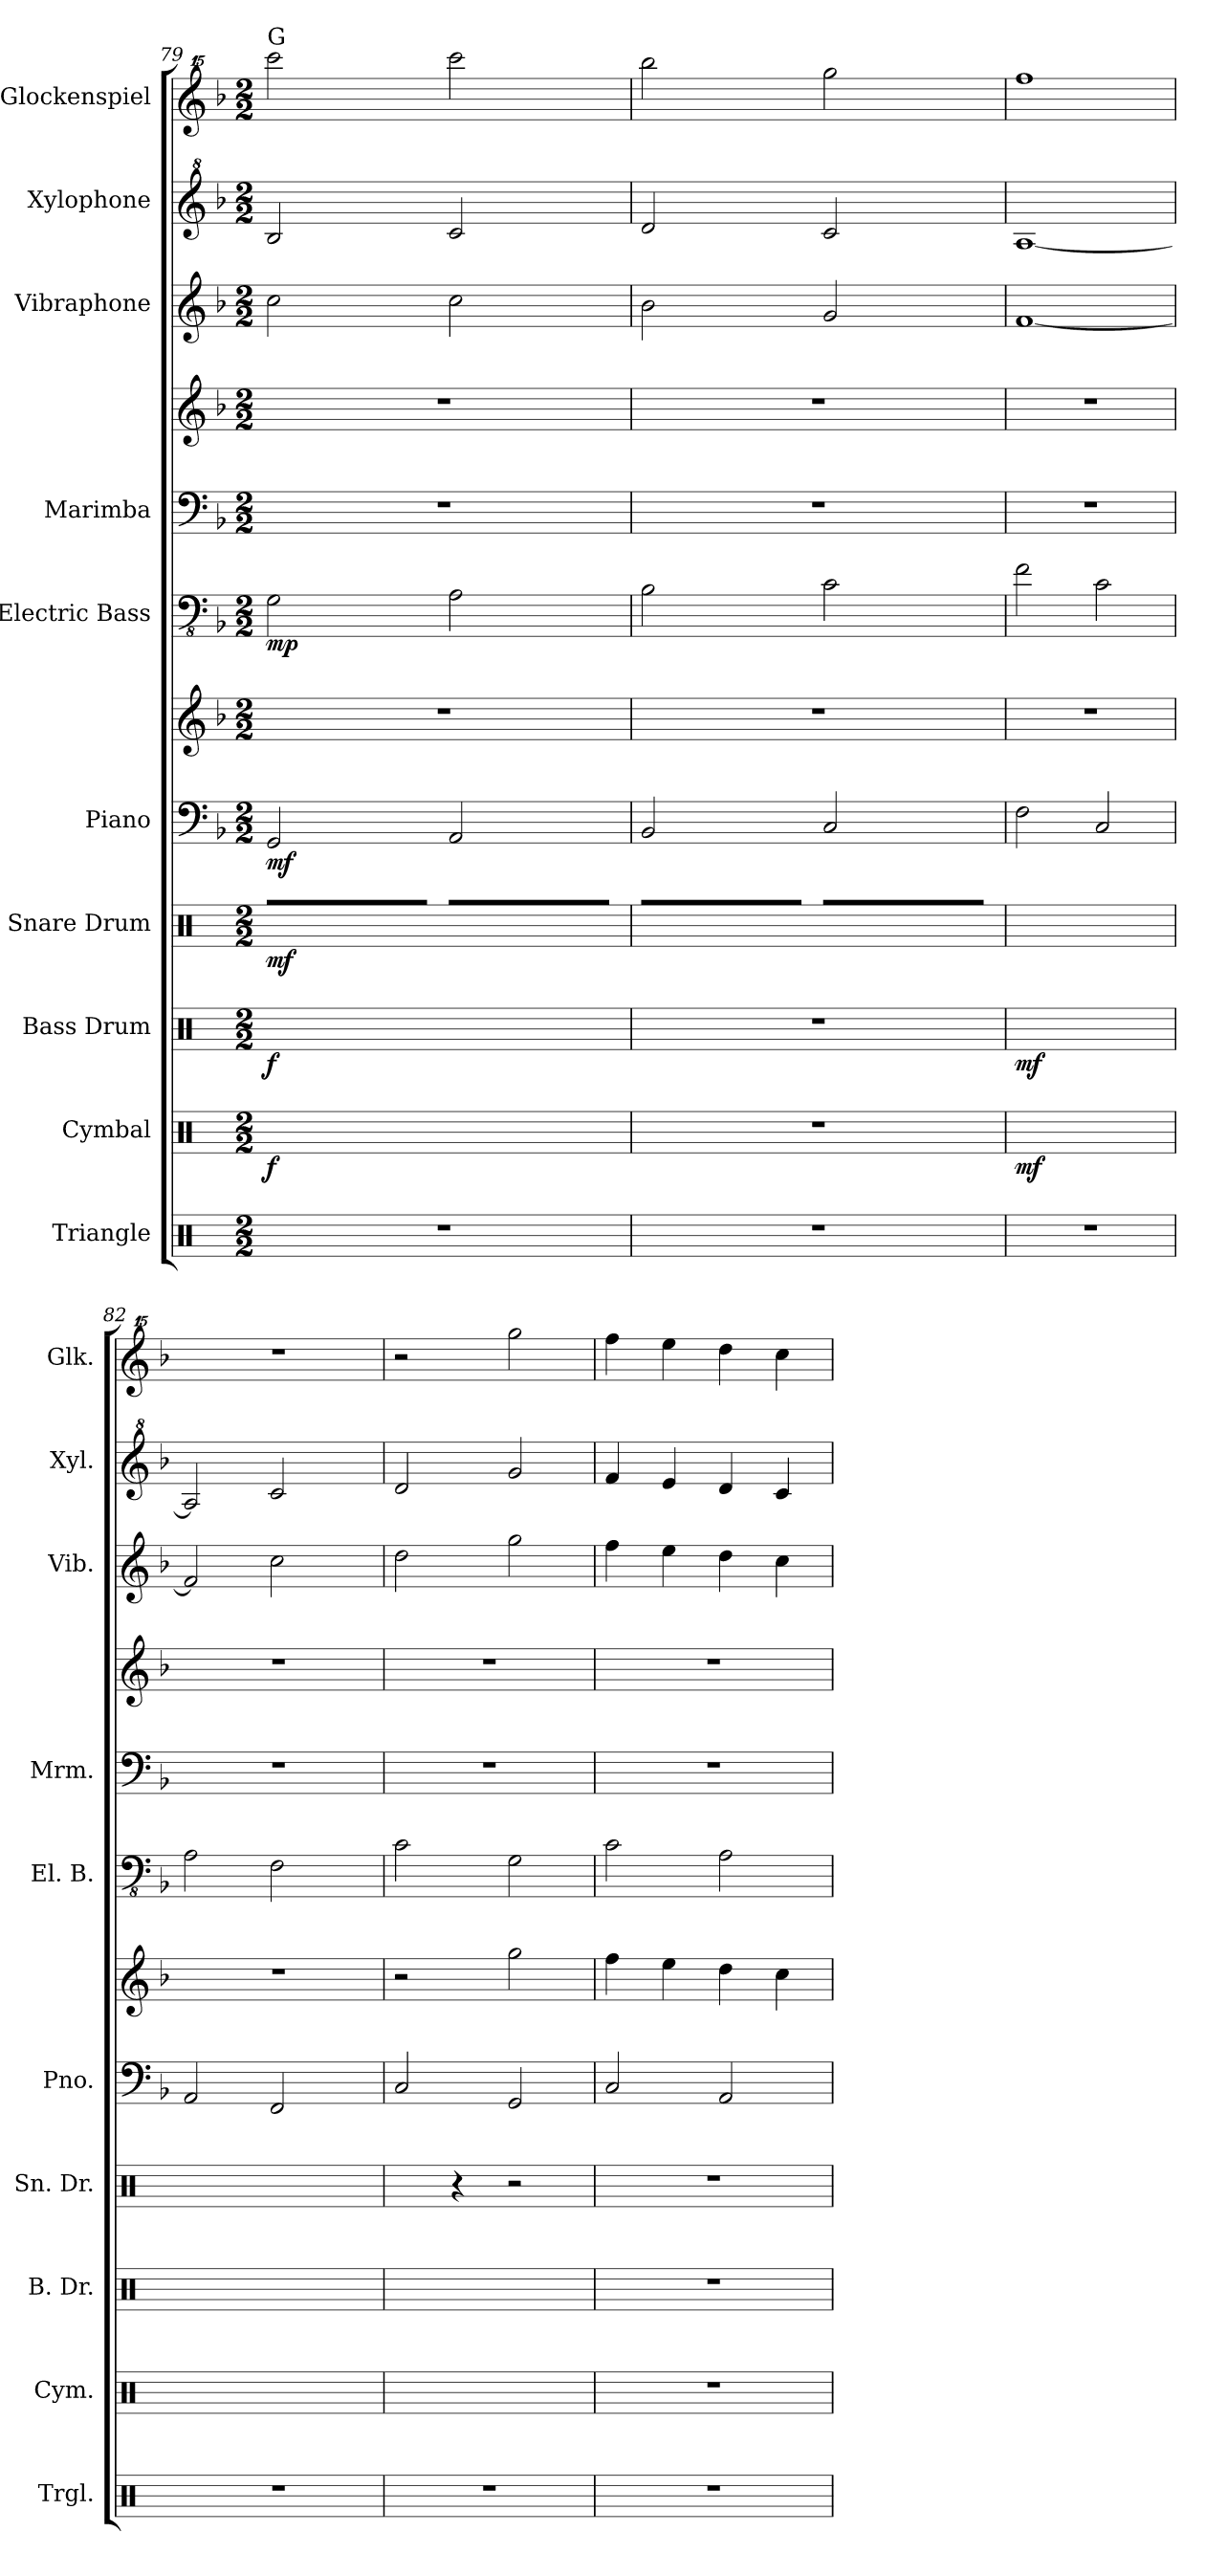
**kern	**kern	**dynam	**kern	**dynam	**kern	**dynam	**kern	**kern	**dynam	**kern	**dynam	**kern	**kern	**kern	**kern	**kern
*part10	*part9	*part9	*part8	*part8	*part7	*part7	*part6	*part6	*part6	*part5	*part5	*part4	*part4	*part3	*part2	*part1
*staff12	*staff11	*staff11	*staff10	*staff10	*staff9	*staff9	*staff8	*staff7	*staff7/8	*staff6	*staff6	*staff5	*staff4	*staff3	*staff2	*staff1
*I"Triangle	*I"Cymbal	*	*I"Bass Drum	*	*I"Snare Drum	*	*I"Piano	*	*	*I"Electric Bass	*	*I"Marimba	*	*I"Vibraphone	*I"Xylophone	*I"Glockenspiel
*I'Trgl.	*I'Cym.	*	*I'B. Dr.	*	*I'Sn. Dr.	*	*I'Pno.	*	*	*I'El. B.	*	*I'Mrm.	*	*I'Vib.	*I'Xyl.	*I'Glk.
*clefX	*clefX	*	*clefX	*	*clefX	*	*clefF4	*clefG2	*	*clefFv4	*	*clefF4	*clefG2	*clefG2	*clefG^2	*clefG^^2
*k[]	*k[]	*	*k[]	*	*k[]	*	*k[b-]	*k[b-]	*	*k[b-]	*	*k[b-]	*k[b-]	*k[b-]	*k[b-]	*k[b-]
*C:	*C:	*	*C:	*	*C:	*	*F:	*F:	*	*F:	*	*F:	*F:	*F:	*F:	*F:
*M2/2	*M2/2	*	*M2/2	*	*M2/2	*	*M2/2	*M2/2	*	*M2/2	*	*M2/2	*M2/2	*M2/2	*M2/2	*M2/2
=79	=79	=79	=79	=79	=79	=79	=79	=79	=79	=79	=79	=79	=79	=79	=79	=79
!	!	!	!	!	!	!	!	!	!	!	!	!	!	!	!	!LO:TX:a:t=G
!	!	!LO:DY:b	!	!LO:DY:b	!	!LO:DY:b	!	!	!LO:DY:b=2	!	!LO:DY:b	!	!	!	!	!
1r	1R^	f	1R^	f	16R\LL	mf	2GG/	1r	mf	2GG\	mp	1r	1r	2cc\	2b-/	2ccccc\
.	.	.	.	.	16R\	.	.	.	.	.	.	.	.	.	.	.
.	.	.	.	.	16R\	.	.	.	.	.	.	.	.	.	.	.
.	.	.	.	.	16R\	.	.	.	.	.	.	.	.	.	.	.
.	.	.	.	.	16R\	.	.	.	.	.	.	.	.	.	.	.
.	.	.	.	.	16R\	.	.	.	.	.	.	.	.	.	.	.
.	.	.	.	.	16R\	.	.	.	.	.	.	.	.	.	.	.
.	.	.	.	.	16R\JJ	.	.	.	.	.	.	.	.	.	.	.
.	.	.	.	.	16R\LL	.	2AA/	.	.	2AA\	.	.	.	2cc\	2cc/	2ccccc\
.	.	.	.	.	16R\	.	.	.	.	.	.	.	.	.	.	.
.	.	.	.	.	16R\	.	.	.	.	.	.	.	.	.	.	.
.	.	.	.	.	16R\	.	.	.	.	.	.	.	.	.	.	.
.	.	.	.	.	16R\	.	.	.	.	.	.	.	.	.	.	.
.	.	.	.	.	16R\	.	.	.	.	.	.	.	.	.	.	.
.	.	.	.	.	16R\	.	.	.	.	.	.	.	.	.	.	.
.	.	.	.	.	16R\JJ	.	.	.	.	.	.	.	.	.	.	.
=80	=80	=80	=80	=80	=80	=80	=80	=80	=80	=80	=80	=80	=80	=80	=80	=80
1r	1r	.	1r	.	16R\LL	.	2BB-/	1r	.	2BB-\	.	1r	1r	2b-\	2dd/	2bbbb-\
.	.	.	.	.	16R\	.	.	.	.	.	.	.	.	.	.	.
.	.	.	.	.	16R\	.	.	.	.	.	.	.	.	.	.	.
.	.	.	.	.	16R\	.	.	.	.	.	.	.	.	.	.	.
.	.	.	.	.	16R\	.	.	.	.	.	.	.	.	.	.	.
.	.	.	.	.	16R\	.	.	.	.	.	.	.	.	.	.	.
.	.	.	.	.	16R\	.	.	.	.	.	.	.	.	.	.	.
.	.	.	.	.	16R\JJ	.	.	.	.	.	.	.	.	.	.	.
.	.	.	.	.	16R\LL	.	2C/	.	.	2C\	.	.	.	2g/	2cc/	2gggg\
.	.	.	.	.	16R\	.	.	.	.	.	.	.	.	.	.	.
.	.	.	.	.	16R\	.	.	.	.	.	.	.	.	.	.	.
.	.	.	.	.	16R\	.	.	.	.	.	.	.	.	.	.	.
.	.	.	.	.	16R\	.	.	.	.	.	.	.	.	.	.	.
.	.	.	.	.	16R\	.	.	.	.	.	.	.	.	.	.	.
.	.	.	.	.	16R\	.	.	.	.	.	.	.	.	.	.	.
.	.	.	.	.	16R\JJ	.	.	.	.	.	.	.	.	.	.	.
!!LO:PB:g=z
=81	=81	=81	=81	=81	=81	=81	=81	=81	=81	=81	=81	=81	=81	=81	=81	=81
!	!	!LO:DY:b	!	!LO:DY:b	!	!	!	!	!	!	!	!	!	!	!	!
1r	1R	mf	1R	mf	2R\	.	2F\	1r	.	2F\	.	1r	1r	[1f	[1a	1ffff
.	.	.	.	.	2R\	.	2C/	.	.	2C\	.	.	.	.	.	.
=82	=82	=82	=82	=82	=82	=82	=82	=82	=82	=82	=82	=82	=82	=82	=82	=82
1r	1R	.	1R	.	2R\	.	2AA/	1r	.	2AA\	.	1r	1r	2f/]	2a/]	1r
.	.	.	.	.	4R\	.	2FF/	.	.	2FF\	.	.	.	2cc\	2cc/	.
.	.	.	.	.	4R\	.	.	.	.	.	.	.	.	.	.	.
=83	=83	=83	=83	=83	=83	=83	=83	=83	=83	=83	=83	=83	=83	=83	=83	=83
1r	1R	.	1R	.	4R\	.	2C/	2r	.	2C\	.	1r	1r	2dd\	2dd/	2r
.	.	.	.	.	4r	.	.	.	.	.	.	.	.	.	.	.
.	.	.	.	.	2r	.	2GG/	2gg\	.	2GG\	.	.	.	2gg\	2gg/	2gggg\
=84	=84	=84	=84	=84	=84	=84	=84	=84	=84	=84	=84	=84	=84	=84	=84	=84
1r	1r	.	1r	.	1r	.	2C/	4ff\	.	2C\	.	1r	1r	4ff\	4ff/	4ffff\
.	.	.	.	.	.	.	.	4ee\	.	.	.	.	.	4ee\	4ee/	4eeee\
.	.	.	.	.	.	.	2AA/	4dd\	.	2AA\	.	.	.	4dd\	4dd/	4dddd\
.	.	.	.	.	.	.	.	4cc\	.	.	.	.	.	4cc\	4cc/	4cccc\
=	=	=	=	=	=	=	=	=	=	=	=	=	=	=	=	=
*-	*-	*-	*-	*-	*-	*-	*-	*-	*-	*-	*-	*-	*-	*-	*-	*-
